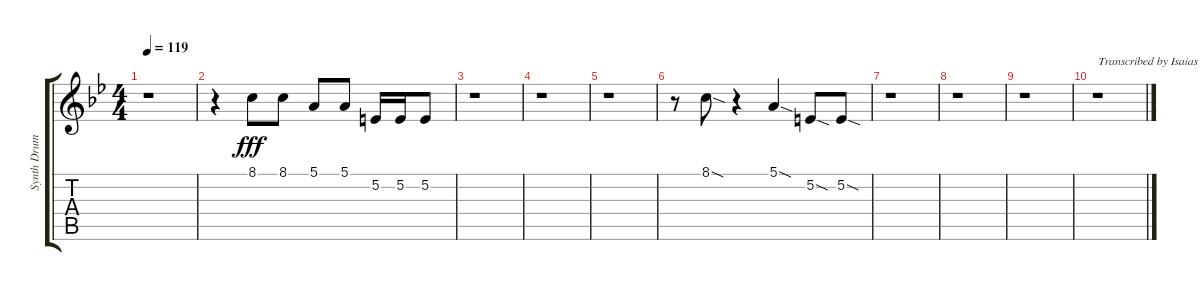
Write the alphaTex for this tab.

\track ("Synth Drums" "Synth Drum") {instrument synthdrum}
\staff {score tabs}
\tuning (E4 B3 G3 D3 A2 E2) {hide}
\ts (4 4)
\tempo 119
\clef g2
\ks bb
r.1{dy fff} |
r.4 8.1.8{balance 0} 8.1.8 5.1.8{balance 16} 5.1.8 5.2.16{balance 8} 5.2.16 5.2.8 |
r.1 |
r.1 |
r.1 |
r.8 8.1{sod}.8{balance 0} r.4 5.1{sod}.4{balance 16} 5.2{sod}.8{balance 8} 5.2{sod}.8 |
r.1 |
r.1 |
r.1 |
r.1{txt "Transcribed by Isaias Garcia (TexasFury)"}
